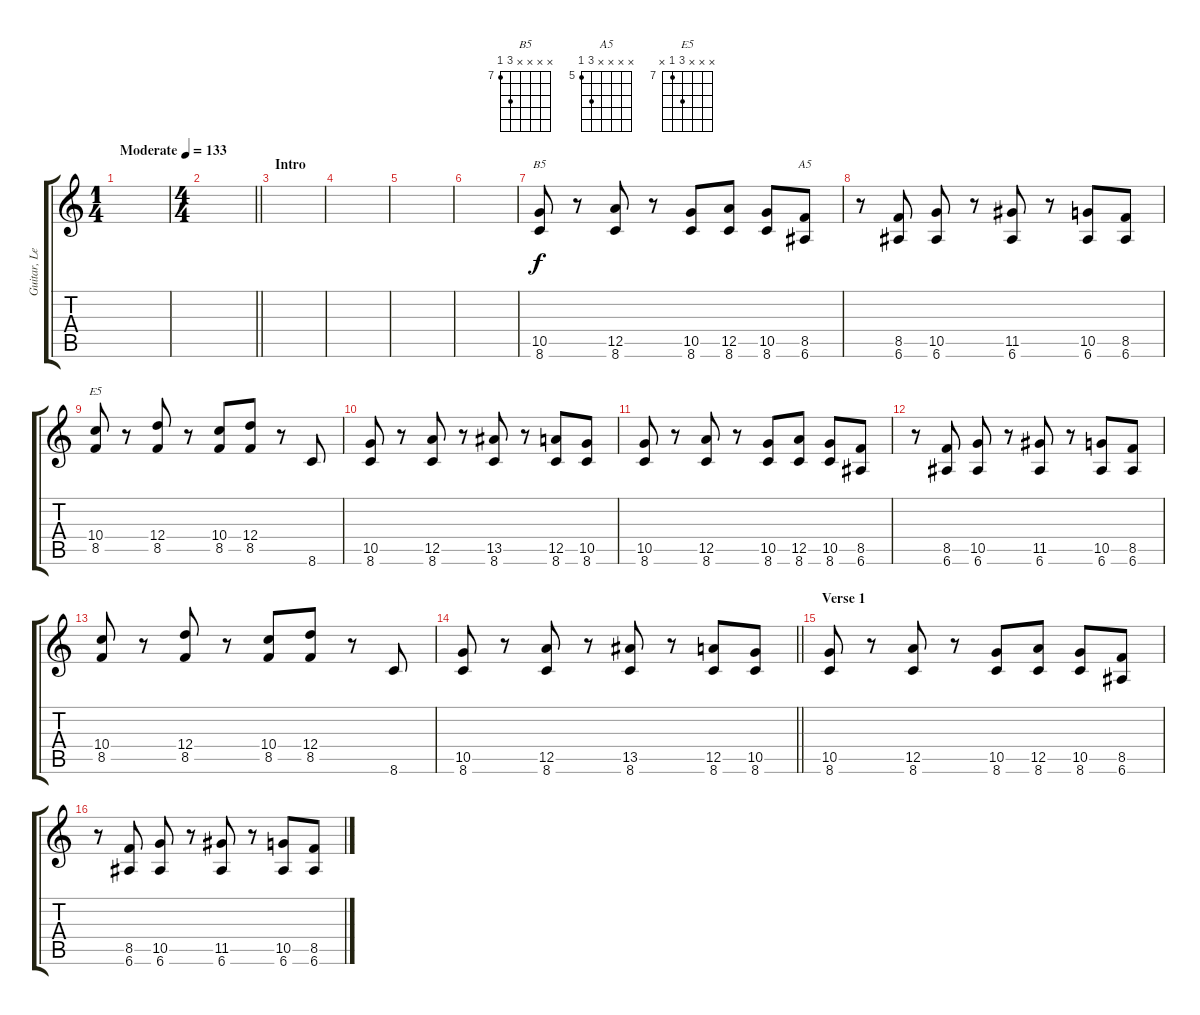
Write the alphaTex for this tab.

\track ("Guitar, Lead" "Guitar, Le") {instrument distortionguitar}
\staff {score tabs}
\tuning (E4 B3 G3 D3 A2 E2) {hide}
\chord ("B5" x x x x 9 7) {firstfret 7}
\chord ("A5" x x x x 7 5) {firstfret 5}
\chord ("E5" x x x 9 7 x) {firstfret 7}
\ts (1 4)
\tempo (133 "Moderate")
\clef g2
\ks c
|
\ts (4 4)
\barLineRight lightlight
|
\section ("" "Intro")
|
|
|
|
(10.5 8.6).8{ch "B5"} r.8 (12.5 8.6).8 r.8 (10.5 8.6).8 (12.5 8.6).8 (10.5 8.6).8 (8.5 6.6).8{ch "A5"} |
r.8 (8.5 6.6).8 (10.5 6.6).8 r.8 (11.5 6.6).8 r.8 (10.5 6.6).8 (8.5 6.6).8 |
(10.4 8.5).8{ch "E5"} r.8 (12.4 8.5).8 r.8 (10.4 8.5).8 (12.4 8.5).8 r.8 8.6.8 |
(10.5 8.6).8 r.8 (12.5 8.6).8 r.8 (13.5 8.6).8 r.8 (12.5 8.6).8 (10.5 8.6).8 |
(10.5 8.6).8 r.8 (12.5 8.6).8 r.8 (10.5 8.6).8 (12.5 8.6).8 (10.5 8.6).8 (8.5 6.6).8 |
r.8 (8.5 6.6).8 (10.5 6.6).8 r.8 (11.5 6.6).8 r.8 (10.5 6.6).8 (8.5 6.6).8 |
(10.4 8.5).8 r.8 (12.4 8.5).8 r.8 (10.4 8.5).8 (12.4 8.5).8 r.8 8.6.8 |
\barLineRight lightlight
(10.5 8.6).8 r.8 (12.5 8.6).8 r.8 (13.5 8.6).8 r.8 (12.5 8.6).8 (10.5 8.6).8 |
\section ("" "Verse 1")
(10.5 8.6).8 r.8 (12.5 8.6).8 r.8 (10.5 8.6).8 (12.5 8.6).8 (10.5 8.6).8 (8.5 6.6).8 |
r.8 (8.5 6.6).8 (10.5 6.6).8 r.8 (11.5 6.6).8 r.8 (10.5 6.6).8 (8.5 6.6).8
